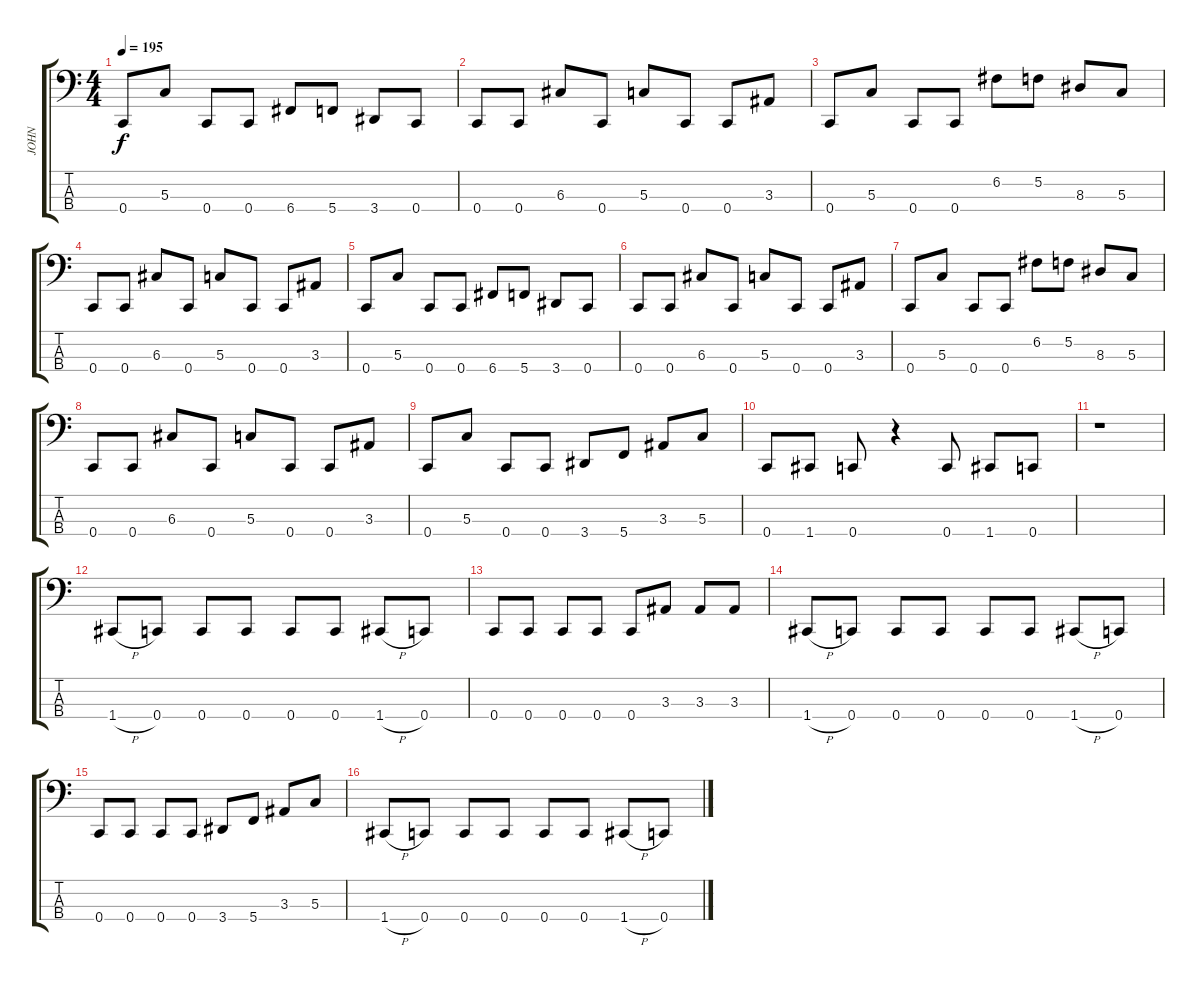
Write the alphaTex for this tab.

\track ("JOHN" "JOHN") {instrument electricbasspick}
\staff {score tabs}
\tuning (F2 C2 G1 C1) {hide}
\ts (4 4)
\tempo 195
\clef f4
\ks c
0.4.8{dy f} 5.3.8 0.4.8 0.4.8 6.4.8 5.4.8 3.4.8 0.4.8 |
0.4.8 0.4.8 6.3.8 0.4.8 5.3.8 0.4.8 0.4.8 3.3.8 |
0.4.8 5.3.8 0.4.8 0.4.8 6.2.8 5.2.8 8.3.8 5.3.8 |
0.4.8 0.4.8 6.3.8 0.4.8 5.3.8 0.4.8 0.4.8 3.3.8 |
0.4.8 5.3.8 0.4.8 0.4.8 6.4.8 5.4.8 3.4.8 0.4.8 |
0.4.8 0.4.8 6.3.8 0.4.8 5.3.8 0.4.8 0.4.8 3.3.8 |
0.4.8 5.3.8 0.4.8 0.4.8 6.2.8 5.2.8 8.3.8 5.3.8 |
0.4.8 0.4.8 6.3.8 0.4.8 5.3.8 0.4.8 0.4.8 3.3.8 |
0.4.8 5.3.8 0.4.8 0.4.8 3.4.8 5.4.8 3.3.8 5.3.8 |
0.4.8 1.4.8 0.4.8 r.4 0.4.8 1.4.8 0.4.8 |
r.1 |
1.4{h}.8 0.4.8 0.4.8 0.4.8 0.4.8 0.4.8 1.4{h}.8 0.4.8 |
0.4.8 0.4.8 0.4.8 0.4.8 0.4.8 3.3.8 3.3.8 3.3.8 |
1.4{h}.8 0.4.8 0.4.8 0.4.8 0.4.8 0.4.8 1.4{h}.8 0.4.8 |
0.4.8 0.4.8 0.4.8 0.4.8 3.4.8 5.4.8 3.3.8 5.3.8 |
1.4{h}.8 0.4.8 0.4.8 0.4.8 0.4.8 0.4.8 1.4{h}.8 0.4.8
